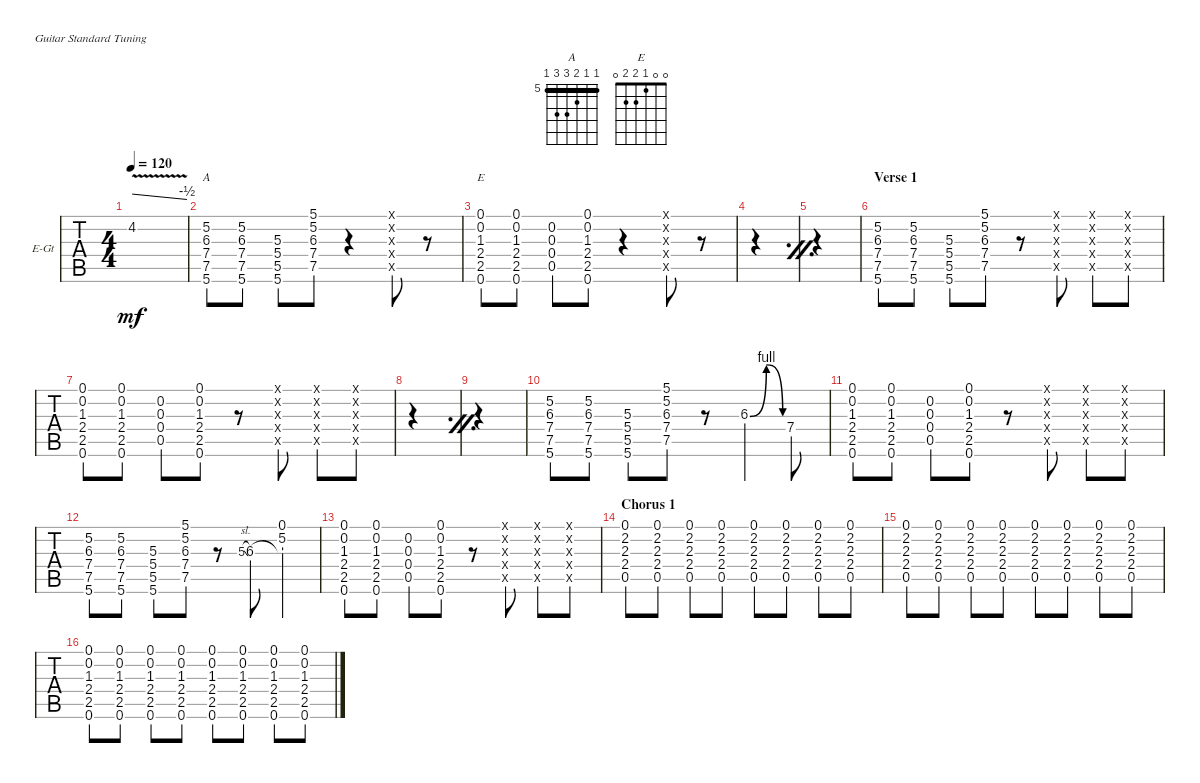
\bracketExtendMode groupsimilarinstruments
\firstSystemTrackNameOrientation horizontal
\otherSystemsTrackNameOrientation horizontal
\track ("Guitar" "E-Gt") {instrument overdrivenguitar}
\staff {tabs}
\tuning (E4 B3 G3 D3 A2 E2)
\chord ("A" 5 5 6 7 7 5) {firstfret 5 showfingering false barre (5 5)}
\chord ("E" 0 0 1 2 2 0) {showfingering false}
\ts (4 4)
\tempo 120
\clef g2
\ks c
4.2{v}.1{tbe (dive default 40.8 0 60 -2) dy mf instrument overdrivenguitar} |
(5.6 7.5 7.4 6.3 5.2).8{ch "A"} (5.6 7.5 7.4 6.3 5.2).8 (5.5 5.4 5.3 5.6).8 (7.5 7.4 6.3 5.2 5.1).8 r.4 (0.5{x} 0.4{x} 0.3{x} 0.2{x} 0.1{x}).8 r.8 |
(0.6 2.5 2.4 1.3 0.2 0.1).8{ch "E"} (0.6 2.5 2.4 1.3 0.2 0.1).8 (0.5 0.4 0.3 0.2).8 (0.6 2.5 2.4 1.3 0.2 0.1).8 r.4 (0.5{x} 0.4{x} 0.3{x} 0.2{x} 0.1{x}).8 r.8 |
\simile firstofdouble
|
\simile secondofdouble
|
\section ("" "Verse 1")
\simile none
(5.6 7.5 7.4 6.3 5.2).8 (5.6 7.5 7.4 6.3 5.2).8 (5.5 5.4 5.3 5.6).8 (7.5 7.4 6.3 5.2 5.1).8 r.8 (0.5{x} 0.4{x} 0.3{x} 0.2{x} 0.1{x}).8 (0.5{x} 0.4{x} 0.3{x} 0.2{x} 0.1{x}).8 (0.5{x} 0.4{x} 0.3{x} 0.2{x} 0.1{x}).8 |
(0.6 2.5 2.4 1.3 0.2 0.1).8 (0.6 2.5 2.4 1.3 0.2 0.1).8 (0.5 0.4 0.3 0.2).8 (0.6 2.5 2.4 1.3 0.2 0.1).8 r.8 (0.5{x} 0.4{x} 0.3{x} 0.2{x} 0.1{x}).8 (0.5{x} 0.4{x} 0.3{x} 0.2{x} 0.1{x}).8 (0.5{x} 0.4{x} 0.3{x} 0.2{x} 0.1{x}).8 |
\simile firstofdouble
|
\simile secondofdouble
|
\simile none
(5.6 7.5 7.4 6.3 5.2).8 (5.6 7.5 7.4 6.3 5.2).8 (5.5 5.4 5.3 5.6).8 (7.5 7.4 6.3 5.2 5.1).8 r.8 6.3{be (bendrelease 0 0 10.2 4 20.4 4 30 0)}.4 7.4.8 |
(0.6 2.5 2.4 1.3 0.2 0.1).8 (0.6 2.5 2.4 1.3 0.2 0.1).8 (0.5 0.4 0.3 0.2).8 (0.6 2.5 2.4 1.3 0.2 0.1).8 r.8 (0.5{x} 0.4{x} 0.3{x} 0.2{x} 0.1{x}).8 (0.5{x} 0.4{x} 0.3{x} 0.2{x} 0.1{x}).8 (0.5{x} 0.4{x} 0.3{x} 0.2{x} 0.1{x}).8 |
(5.6 7.5 7.4 6.3 5.2).8 (5.6 7.5 7.4 6.3 5.2).8 (5.5 5.4 5.3 5.6).8 (7.5 7.4 6.3 5.2 5.1).8 r.8 5.3{sl}.8{gr onbeat} 6.3.8 (5.2 6.3{t} 0.1).4 |
(0.6 2.5 2.4 1.3 0.2 0.1).8 (0.6 2.5 2.4 1.3 0.2 0.1).8 (0.5 0.4 0.3 0.2).8 (0.6 2.5 2.4 1.3 0.2 0.1).8 r.8 (0.5{x} 0.4{x} 0.3{x} 0.2{x} 0.1{x}).8 (0.5{x} 0.4{x} 0.3{x} 0.2{x} 0.1{x}).8 (0.5{x} 0.4{x} 0.3{x} 0.2{x} 0.1{x}).8 |
\section ("" "Chorus 1")
(0.5 2.4 2.3 2.2 0.1).8 (0.5 2.4 2.3 2.2 0.1).8 (0.5 2.4 2.3 2.2 0.1).8 (0.5 2.4 2.3 2.2 0.1).8 (0.5 2.4 2.3 2.2 0.1).8 (0.5 2.4 2.3 2.2 0.1).8 (0.5 2.4 2.3 2.2 0.1).8 (0.5 2.4 2.3 2.2 0.1).8 |
(0.5 2.4 2.3 2.2 0.1).8 (0.5 2.4 2.3 2.2 0.1).8 (0.5 2.4 2.3 2.2 0.1).8 (0.5 2.4 2.3 2.2 0.1).8 (0.5 2.4 2.3 2.2 0.1).8 (0.5 2.4 2.3 2.2 0.1).8 (0.5 2.4 2.3 2.2 0.1).8 (0.5 2.4 2.3 2.2 0.1).8 |
(0.6 2.5 2.4 1.3 0.2 0.1).8 (0.6 2.5 2.4 1.3 0.2 0.1).8 (0.6 2.5 2.4 1.3 0.2 0.1).8 (0.6 2.5 2.4 1.3 0.2 0.1).8 (0.6 2.5 2.4 1.3 0.2 0.1).8 (0.6 2.5 2.4 1.3 0.2 0.1).8 (0.6 2.5 2.4 1.3 0.2 0.1).8 (0.6 2.5 2.4 1.3 0.2 0.1).8
